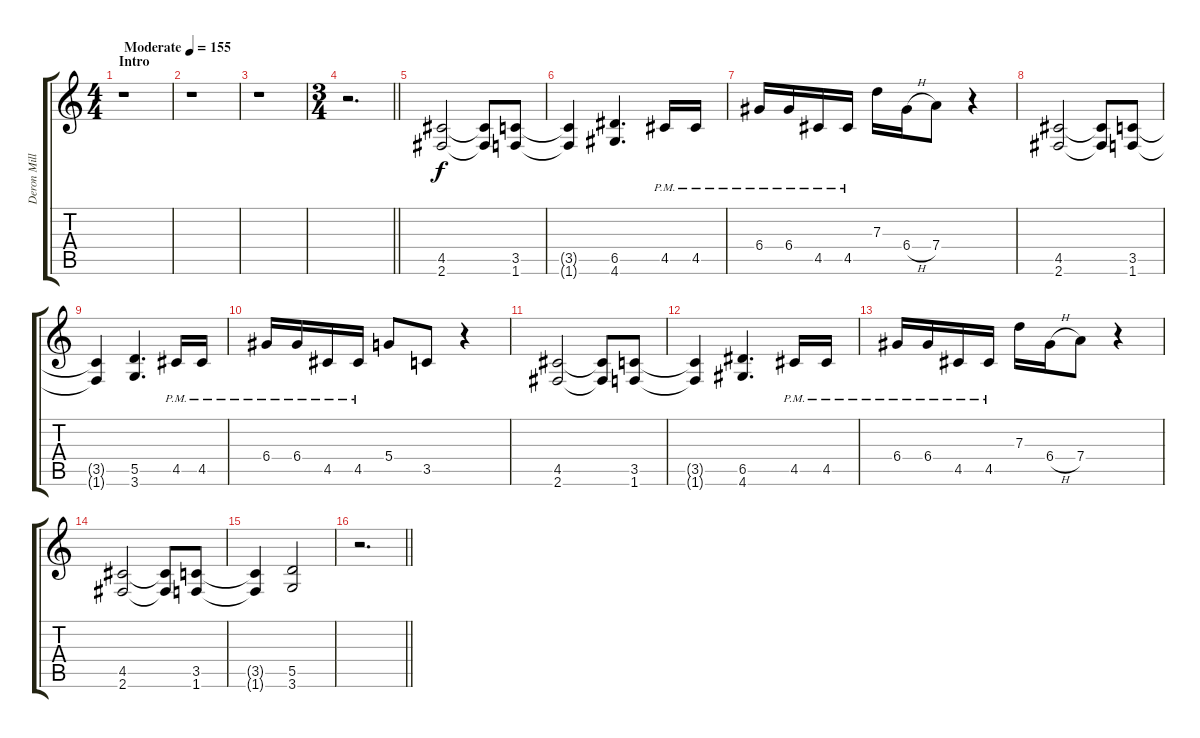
\track ("Deron Miller [Left]" "Deron Mill") {instrument distortionguitar}
\staff {score tabs}
\tuning (E4 B3 G3 D3 A2 E2) {hide}
\ts (4 4)
\section ("" "Intro")
\tempo (155 "Moderate")
\clef g2
\ks c
r.1{dy f instrument distortionguitar} |
r.1 |
r.1 |
\ts (3 4)
\barLineRight lightlight
r.2{d} |
\section ("" "")
(4.5 2.6).2 (4.5{t} 2.6{t}).8 (3.5 1.6).8 |
(3.5{t} 1.6{t}).4 (6.5 4.6).4{d} 4.5{pm}.16 4.5{pm}.16 |
6.4{pm}.16 6.4{pm}.16 4.5{pm}.16 4.5{pm}.16 7.3.16 6.4{h}.16 7.4.8 r.4 |
(4.5 2.6).2 (4.5{t} 2.6{t}).8 (3.5 1.6).8 |
(3.5{t} 1.6{t}).4 (5.5 3.6).4{d} 4.5{pm}.16 4.5{pm}.16 |
6.4{pm}.16 6.4{pm}.16 4.5{pm}.16 4.5{pm}.16 5.4.8 3.5.8 r.4 |
(4.5 2.6).2 (4.5{t} 2.6{t}).8 (3.5 1.6).8 |
(3.5{t} 1.6{t}).4 (6.5 4.6).4{d} 4.5{pm}.16 4.5{pm}.16 |
6.4{pm}.16 6.4{pm}.16 4.5{pm}.16 4.5{pm}.16 7.3.16 6.4{h}.16 7.4.8 r.4 |
(4.5 2.6).2 (4.5{t} 2.6{t}).8 (3.5 1.6).8 |
(3.5{t} 1.6{t}).4 (5.5 3.6).2 |
\barLineRight lightlight
r.2{d}
